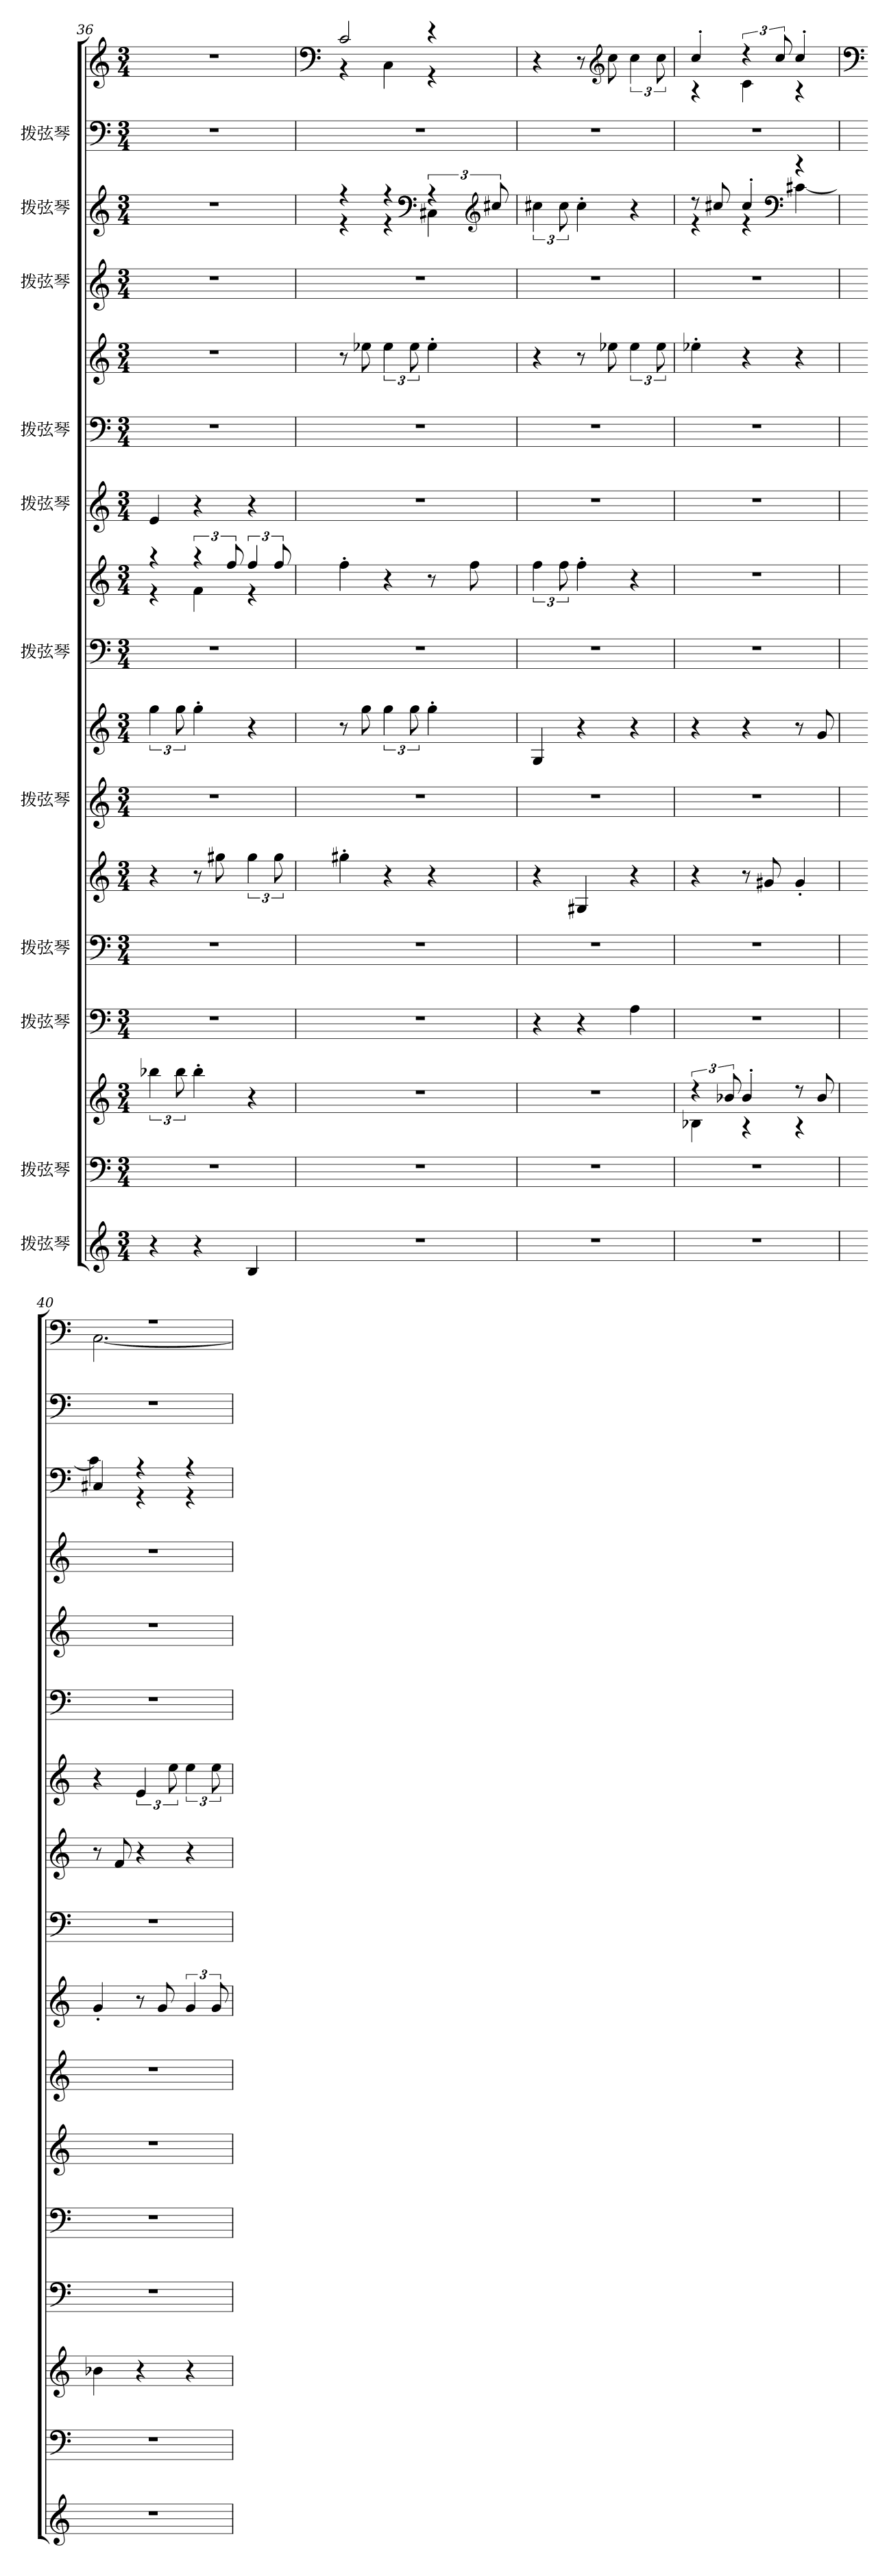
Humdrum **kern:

**kern	**kern	**kern	**kern	**kern	**kern	**kern	**kern	**kern	**kern	**kern	**kern	**kern	**kern	**kern	**kern	**kern
*part11	*part10	*part10	*part9	*part8	*part8	*part7	*part7	*part6	*part6	*part5	*part4	*part4	*part3	*part2	*part1	*part1
*staff17	*staff16	*staff15	*staff14	*staff13	*staff12	*staff11	*staff10	*staff9	*staff8	*staff7	*staff6	*staff5	*staff4	*staff3	*staff2	*staff1
*I"拨弦琴	*I"拨弦琴	*	*I"拨弦琴	*I"拨弦琴	*	*I"拨弦琴	*	*I"拨弦琴	*	*I"拨弦琴	*I"拨弦琴	*	*I"拨弦琴	*I"拨弦琴	*I"拨弦琴	*
*clefG2	*clefF4	*clefG2	*clefF4	*clefF4	*clefG2	*clefG2	*clefG2	*clefF4	*clefG2	*clefG2	*clefF4	*clefG2	*clefG2	*clefG2	*clefF4	*clefG2
*k[]	*k[]	*k[]	*k[]	*k[]	*k[]	*k[]	*k[]	*k[]	*k[]	*k[]	*k[]	*k[]	*k[]	*k[]	*k[]	*k[]
*M3/4	*M3/4	*M3/4	*M3/4	*M3/4	*M3/4	*M3/4	*M3/4	*M3/4	*M3/4	*M3/4	*M3/4	*M3/4	*M3/4	*M3/4	*M3/4	*M3/4
=36	=36	=36	=36	=36	=36	=36	=36	=36	=36	=36	=36	=36	=36	=36	=36	=36
*	*	*	*	*	*	*	*	*	*^	*	*	*	*	*	*	*
4r	2.r	6bb-X\	2.r	2.r	4r	2.r	6gg\	2.r	4r	4r	4e/	2.r	2.r	2.r	2.r	2.r	2.r
.	.	12bb-\	.	.	.	.	12gg\	.	.	.	.	.	.	.	.	.	.
4r	.	4bb-'\	.	.	8r	.	4gg'\	.	6r	4f\	4r	.	.	.	.	.	.
.	.	.	.	.	8gg#X\	.	.	.	.	.	.	.	.	.	.	.	.
.	.	.	.	.	.	.	.	.	12ff/	.	.	.	.	.	.	.	.
4B/	.	4r	.	.	6gg#\	.	4r	.	6ff/	4r	4r	.	.	.	.	.	.
.	.	.	.	.	12gg#\	.	.	.	12ff/	.	.	.	.	.	.	.	.
*	*	*	*	*	*	*	*	*	*v	*v	*	*	*	*	*	*	*
=37	=37	=37	=37	=37	=37	=37	=37	=37	=37	=37	=37	=37	=37	=37	=37	=37
*	*	*	*	*	*	*	*	*	*	*	*	*	*	*	*	*clefF4
*	*	*	*	*	*	*	*	*	*	*	*	*	*	*^	*	*^
2.r	2.r	2.r	2.r	2.r	4gg#X'\	2.r	8r	2.r	4ff'\	2.r	2.r	8r	2.r	4r	4r	2.r	2c/	4r
.	.	.	.	.	.	.	8gg\	.	.	.	.	8ee-X\	.	.	.	.	.	.
.	.	.	.	.	4r	.	6gg\	.	4r	.	.	6ee-\	.	4r	4r	.	.	4C\
.	.	.	.	.	.	.	12gg\	.	.	.	.	12ee-\	.	.	.	.	.	.
*	*	*	*	*	*	*	*	*	*	*	*	*	*	*clefF4	*	*	*	*
.	.	.	.	.	4r	.	4gg'\	.	8r	.	.	4ee-'\	.	6r	4C#X\	.	4r	4r
.	.	.	.	.	.	.	.	.	8ff\	.	.	.	.	.	.	.	.	.
*	*	*	*	*	*	*	*	*	*	*	*	*	*	*clefG2	*	*	*	*
.	.	.	.	.	.	.	.	.	.	.	.	.	.	12cc#X/	.	.	.	.
*	*	*	*	*	*	*	*	*	*	*	*	*	*	*v	*v	*	*v	*v
=38	=38	=38	=38	=38	=38	=38	=38	=38	=38	=38	=38	=38	=38	=38	=38	=38
2.r	2.r	2.r	4r	2.r	4r	2.r	4G/	2.r	6ff\	2.r	2.r	4r	2.r	6cc#X\	2.r	4r
.	.	.	.	.	.	.	.	.	12ff\	.	.	.	.	12cc#\	.	.
.	.	.	4r	.	4G#X/	.	4r	.	4ff'\	.	.	8r	.	4cc#'\	.	8r
*	*	*	*	*	*	*	*	*	*	*	*	*	*	*	*	*clefG2
.	.	.	.	.	.	.	.	.	.	.	.	8ee-X\	.	.	.	8cc\
.	.	.	4A\	.	4r	.	4r	.	4r	.	.	6ee-\	.	4r	.	6cc\
.	.	.	.	.	.	.	.	.	.	.	.	12ee-\	.	.	.	12cc\
!!LO:PB:g=z
=39	=39	=39	=39	=39	=39	=39	=39	=39	=39	=39	=39	=39	=39	=39	=39	=39
*	*	*^	*	*	*	*	*	*	*	*	*	*	*	*^	*	*^
2.r	2.r	6r	4B-X\	2.r	2.r	4r	2.r	4r	2.r	2.r	2.r	2.r	4ee-X'\	2.r	8r	4r	2.r	4cc'/	4r
.	.	.	.	.	.	.	.	.	.	.	.	.	.	.	8cc#X/	.	.	.	.
.	.	12b-X/	.	.	.	.	.	.	.	.	.	.	.	.	.	.	.	.	.
.	.	4b-'/	4r	.	.	8r	.	4r	.	.	.	.	4r	.	4cc#'/	4r	.	6r	4c\
.	.	.	.	.	.	8g#X/	.	.	.	.	.	.	.	.	.	.	.	.	.
.	.	.	.	.	.	.	.	.	.	.	.	.	.	.	.	.	.	12cc/	.
*	*	*	*	*	*	*	*	*	*	*	*	*	*	*	*clefF4	*	*	*	*
.	.	8r	4r	.	.	4g#'/	.	8r	.	.	.	.	4r	.	4r	[4c#X\	.	4cc'/	4r
.	.	8b-/	.	.	.	.	.	8g/	.	.	.	.	.	.	.	.	.	.	.
*	*	*v	*v	*	*	*	*	*	*	*	*	*	*	*	*	*	*	*	*
=40	=40	=40	=40	=40	=40	=40	=40	=40	=40	=40	=40	=40	=40	=40	=40	=40	=40	=40
*	*	*	*	*	*	*	*	*	*	*	*	*	*	*	*	*	*clefF4	*
2.r	2.r	4b-X\	2.r	2.r	2.r	2.r	4g'/	2.r	8r	4r	2.r	2.r	2.r	4C#X/	4c#\]	2.r	2.r	[2.C\
.	.	.	.	.	.	.	.	.	8f/	.	.	.	.	.	.	.	.	.
.	.	4r	.	.	.	.	8r	.	4r	6e/	.	.	.	4r	4r	.	.	.
.	.	.	.	.	.	.	8g/	.	.	.	.	.	.	.	.	.	.	.
.	.	.	.	.	.	.	.	.	.	12ee\	.	.	.	.	.	.	.	.
.	.	4r	.	.	.	.	6g/	.	4r	6ee\	.	.	.	4r	4r	.	.	.
.	.	.	.	.	.	.	12g/	.	.	12ee\	.	.	.	.	.	.	.	.
*	*	*	*	*	*	*	*	*	*	*	*	*	*	*v	*v	*	*v	*v
=	=	=	=	=	=	=	=	=	=	=	=	=	=	=	=	=
*-	*-	*-	*-	*-	*-	*-	*-	*-	*-	*-	*-	*-	*-	*-	*-	*-
